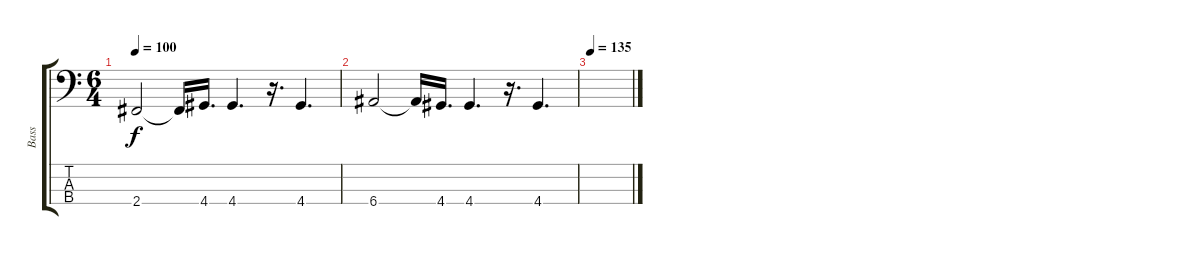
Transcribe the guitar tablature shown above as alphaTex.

\track ("Bass" "Bass") {instrument electricbassfinger}
\staff {score tabs}
\tuning (G2 D2 A1 E1) {hide}
\ts (6 4)
\tempo 100
\clef f4
\ks c
2.4.2{dy f} 2.4{t}.16 4.4.16{d} 4.4.4{d} r.16{d} 4.4.4{d} |
6.4.2 6.4{t}.16 4.4.16{d} 4.4.4{d} r.16{d} 4.4.4{d} |
\tempo 135
